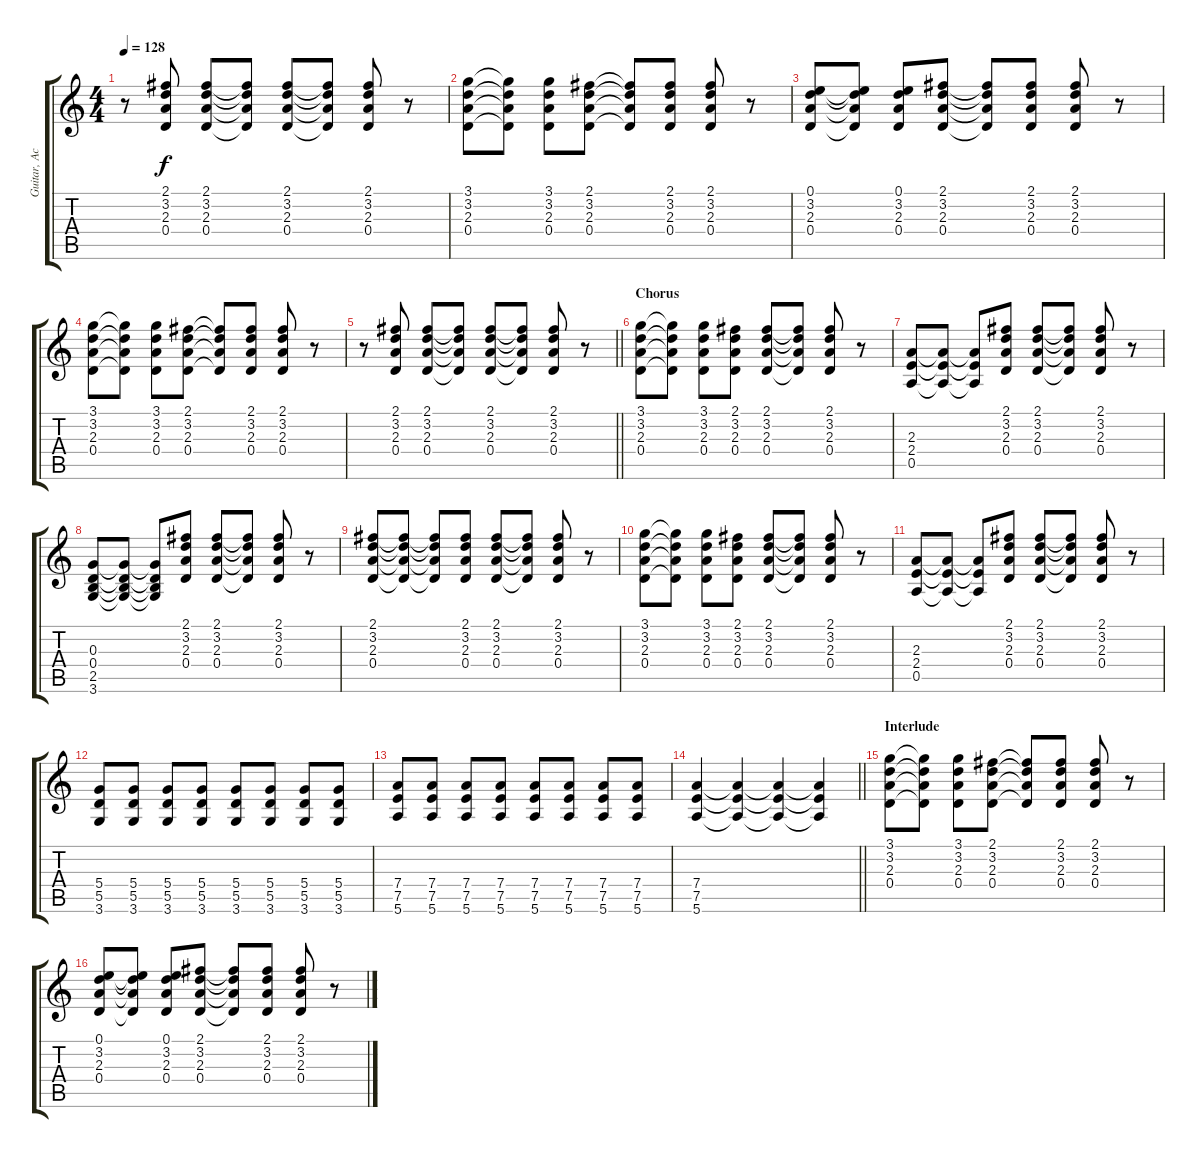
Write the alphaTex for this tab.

\track ("Guitar, Acoustic" "Guitar, Ac") {instrument acousticguitarsteel}
\staff {score tabs}
\tuning (E4 B3 G3 D3 A2 E2) {hide}
\ts (4 4)
\tempo 128
\clef g2
\ks c
r.8{dy f} (2.1 3.2 2.3 0.4).8 (2.1 3.2 2.3 0.4).8 (2.1{t} 3.2{t} 2.3{t} 0.4{t}).8 (2.1 3.2 2.3 0.4).8 (2.1{t} 3.2{t} 2.3{t} 0.4{t}).8 (2.1 3.2 2.3 0.4).8 r.8 |
(3.1 3.2 2.3 0.4).8 (3.1{t} 3.2{t} 2.3{t} 0.4{t}).8 (3.1 3.2 2.3 0.4).8 (2.1 3.2 2.3 0.4).8 (2.1{t} 3.2{t} 2.3{t} 0.4{t}).8 (2.1 3.2 2.3 0.4).8 (2.1 3.2 2.3 0.4).8 r.8 |
(0.1 3.2 2.3 0.4).8 (0.1{t} 3.2{t} 2.3{t} 0.4{t}).8 (0.1 3.2 2.3 0.4).8 (2.1 3.2 2.3 0.4).8 (2.1{t} 3.2{t} 2.3{t} 0.4{t}).8 (2.1 3.2 2.3 0.4).8 (2.1 3.2 2.3 0.4).8 r.8 |
(3.1 3.2 2.3 0.4).8 (3.1{t} 3.2{t} 2.3{t} 0.4{t}).8 (3.1 3.2 2.3 0.4).8 (2.1 3.2 2.3 0.4).8 (2.1{t} 3.2{t} 2.3{t} 0.4{t}).8 (2.1 3.2 2.3 0.4).8 (2.1 3.2 2.3 0.4).8 r.8 |
\barLineRight lightlight
r.8 (2.1 3.2 2.3 0.4).8 (2.1 3.2 2.3 0.4).8 (2.1{t} 3.2{t} 2.3{t} 0.4{t}).8 (2.1 3.2 2.3 0.4).8 (2.1{t} 3.2{t} 2.3{t} 0.4{t}).8 (2.1 3.2 2.3 0.4).8 r.8 |
\section ("" "Chorus")
(3.1 3.2 2.3 0.4).8 (3.1{t} 3.2{t} 2.3{t} 0.4{t}).8 (3.1 3.2 2.3 0.4).8 (2.1 3.2 2.3 0.4).8 (2.1 3.2 2.3 0.4).8 (2.1{t} 3.2{t} 2.3{t} 0.4{t}).8 (2.1 3.2 2.3 0.4).8 r.8 |
(2.3 2.4 0.5).8 (2.3{t} 2.4{t} 0.5{t}).8 (2.3{t} 2.4{t} 0.5{t}).8 (2.1 3.2 2.3 0.4).8 (2.1 3.2 2.3 0.4).8 (2.1{t} 3.2{t} 2.3{t} 0.4{t}).8 (2.1 3.2 2.3 0.4).8 r.8 |
(0.3 0.4 2.5 3.6).8 (0.3{t} 0.4{t} 2.5{t} 3.6{t}).8 (0.3{t} 0.4{t} 2.5{t} 3.6{t}).8 (2.1 3.2 2.3 0.4).8 (2.1 3.2 2.3 0.4).8 (2.1{t} 3.2{t} 2.3{t} 0.4{t}).8 (2.1 3.2 2.3 0.4).8 r.8 |
(2.1 3.2 2.3 0.4).8 (2.1{t} 3.2{t} 2.3{t} 0.4{t}).8 (2.1{t} 3.2{t} 2.3{t} 0.4{t}).8 (2.1 3.2 2.3 0.4).8 (2.1 3.2 2.3 0.4).8 (2.1{t} 3.2{t} 2.3{t} 0.4{t}).8 (2.1 3.2 2.3 0.4).8 r.8 |
(3.1 3.2 2.3 0.4).8 (3.1{t} 3.2{t} 2.3{t} 0.4{t}).8 (3.1 3.2 2.3 0.4).8 (2.1 3.2 2.3 0.4).8 (2.1 3.2 2.3 0.4).8 (2.1{t} 3.2{t} 2.3{t} 0.4{t}).8 (2.1 3.2 2.3 0.4).8 r.8 |
(2.3 2.4 0.5).8 (2.3{t} 2.4{t} 0.5{t}).8 (2.3{t} 2.4{t} 0.5{t}).8 (2.1 3.2 2.3 0.4).8 (2.1 3.2 2.3 0.4).8 (2.1{t} 3.2{t} 2.3{t} 0.4{t}).8 (2.1 3.2 2.3 0.4).8 r.8 |
(5.4 5.5 3.6).8 (5.4 5.5 3.6).8 (5.4 5.5 3.6).8 (5.4 5.5 3.6).8 (5.4 5.5 3.6).8 (5.4 5.5 3.6).8 (5.4 5.5 3.6).8 (5.4 5.5 3.6).8 |
(7.4 7.5 5.6).8 (7.4 7.5 5.6).8 (7.4 7.5 5.6).8 (7.4 7.5 5.6).8 (7.4 7.5 5.6).8 (7.4 7.5 5.6).8 (7.4 7.5 5.6).8 (7.4 7.5 5.6).8 |
\barLineRight lightlight
(7.4 7.5 5.6).4 (7.4{t} 7.5{t} 5.6{t}).4 (7.4{t} 7.5{t} 5.6{t}).4 (7.4{t} 7.5{t} 5.6{t}).4 |
\section ("" "Interlude")
(3.1 3.2 2.3 0.4).8 (3.1{t} 3.2{t} 2.3{t} 0.4{t}).8 (3.1 3.2 2.3 0.4).8 (2.1 3.2 2.3 0.4).8 (2.1{t} 3.2{t} 2.3{t} 0.4{t}).8 (2.1 3.2 2.3 0.4).8 (2.1 3.2 2.3 0.4).8 r.8 |
(0.1 3.2 2.3 0.4).8 (0.1{t} 3.2{t} 2.3{t} 0.4{t}).8 (0.1 3.2 2.3 0.4).8 (2.1 3.2 2.3 0.4).8 (2.1{t} 3.2{t} 2.3{t} 0.4{t}).8 (2.1 3.2 2.3 0.4).8 (2.1 3.2 2.3 0.4).8 r.8
